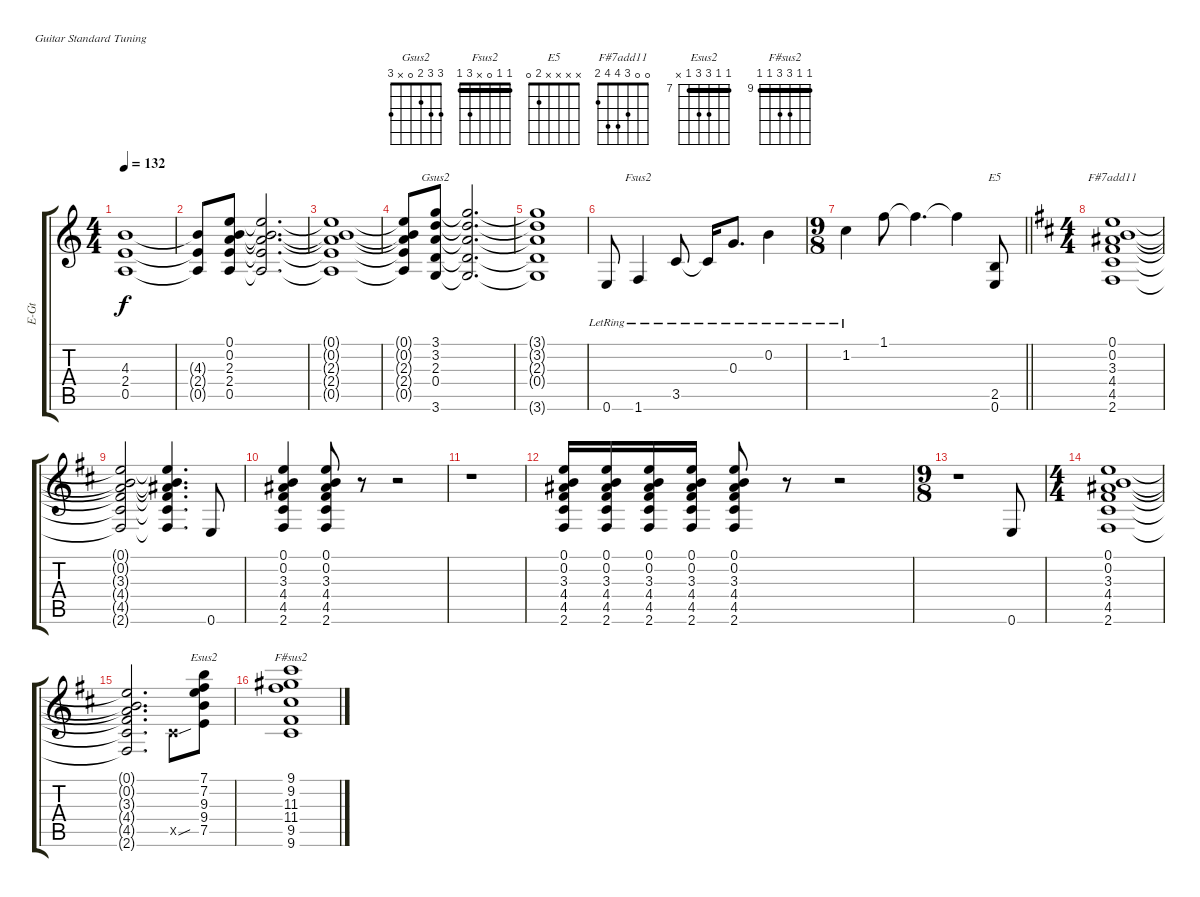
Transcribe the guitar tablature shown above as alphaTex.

\defaultSystemsLayout 4
\bracketExtendMode groupsimilarinstruments
\otherSystemsTrackNameOrientation horizontal
\track ("Clean Guitar" "E-Gt") {multiBarRest instrument electricguitarclean}
\staff {score tabs}
\tuning (E4 B3 G3 D3 A2 E2)
\chord ("Gsus2" 3 3 2 0 x 3) {showfingering false}
\chord ("Fsus2" 1 1 0 x 3 1) {showfingering false barre 1}
\chord ("E5" x x x x 2 0) {showfingering false}
\chord ("F#7add11" 0 0 3 4 4 2) {showfingering false}
\chord ("Esus2" 7 7 9 9 7 x) {firstfret 7 showfingering false barre (7 7)}
\chord ("F#sus2" 9 9 11 11 9 9) {firstfret 9 showfingering false barre (9 9 9)}
\ts (4 4)
\tempo 132
\clef g2
\ks c
(0.5{t} 2.4{t} 4.3{t}).1{dy f} |
(0.5{t} 2.4{t} 4.3{t}).8 (0.5 2.4 2.3 0.2 0.1).8 (0.5{t} 2.4{t} 2.3{t} 0.2{t} 0.1{t}).2{d} |
(0.5{t} 2.4{t} 2.3{t} 0.2{t} 0.1{t}).1 |
(0.2{t} 2.3{t} 2.4{t} 0.5{t} 0.1{t}).8 (0.4 2.3 3.2 3.1 3.6).8{ch "Gsus2"} (0.4{t} 2.3{t} 3.2{t} 3.6{t} 3.1{t}).2{d} |
(3.2{t} 2.3{t} 0.4{t} 3.6{t} 3.1{t}).1 |
0.6{lr}.8 1.6{lr}.4{ch "Fsus2"} 3.5{lr}.8 3.5{lr t}.16 0.3{lr}.8{d} 0.2{lr}.4 |
\ts (9 8)
\beaming (8 2 2 3)
\barLineRight lightlight
1.2{lr}.4 1.1.8 1.1{t}.4{d} 1.1{t}.4 (0.6 2.5).8{ch "E5"} |
\ts (4 4)
\beaming (8 2 2 3)
\ks d
(2.6{acc #} 4.5{acc #} 4.4{acc #} 0.2{acc forcenatural} 3.3{acc #} 0.1{acc forcenatural}).1{ch "F#7add11"} |
(2.6{t acc #} 4.5{t acc #} 4.4{t acc #} 0.2{t acc forcenatural} 0.1{t acc forcenatural} 3.3{t acc #}).2 (0.2{t acc forcenatural} 4.4{t acc #} 4.5{t acc #} 2.6{t acc #} 0.1{t acc forcenatural} 3.3{t acc #}).4{d} 0.6{acc forcenatural}.8 |
(2.6{acc #} 4.5{acc #} 4.4{acc #} 3.3{acc #} 0.2{acc forcenatural} 0.1{acc forcenatural}).4 (2.6{acc #} 4.5{acc #} 4.4{acc #} 3.3{acc #} 0.2{acc forcenatural} 0.1{acc forcenatural}).8 r.8 r.2 |
r.1 |
(0.1{acc forcenatural} 0.2{acc forcenatural} 3.3{acc #} 4.4{acc #} 4.5{acc #} 2.6{acc #}).16 (0.1{acc forcenatural} 0.2{acc forcenatural} 3.3{acc #} 4.4{acc #} 4.5{acc #} 2.6{acc #}).16 (0.1{acc forcenatural} 0.2{acc forcenatural} 3.3{acc #} 4.4{acc #} 4.5{acc #} 2.6{acc #}).16 (0.1{acc forcenatural} 0.2{acc forcenatural} 3.3{acc #} 4.4{acc #} 4.5{acc #} 2.6{acc #}).16 (0.1{acc forcenatural} 0.2{acc forcenatural} 3.3{acc #} 4.4{acc #} 4.5{acc #} 2.6{acc #}).8 r.8 r.2 |
\ts (9 8)
\beaming (8 2 2 3)
r.1 0.6{acc forcenatural}.8 |
\ts (4 4)
\beaming (8 2 2 2 2)
(0.1{acc forcenatural} 0.2{acc forcenatural} 3.3{acc #} 4.4{acc #} 4.5{acc #} 2.6{acc #}).1 |
(2.6{t acc #} 4.5{t acc #} 4.4{t acc #} 3.3{t acc #} 0.2{t acc forcenatural} 0.1{t acc forcenatural}).2{d} 4.5{sou x acc #}.8 (7.5{acc forcenatural} 9.4{acc forcenatural} 9.3{acc forcenatural} 7.2{acc #} 7.1{acc forcenatural}).8{ch "Esus2"} |
(9.1{acc #} 9.2{acc #} 11.3{acc #} 11.4{acc #} 9.5{acc #} 9.6{acc #}).1{ch "F#sus2"}
